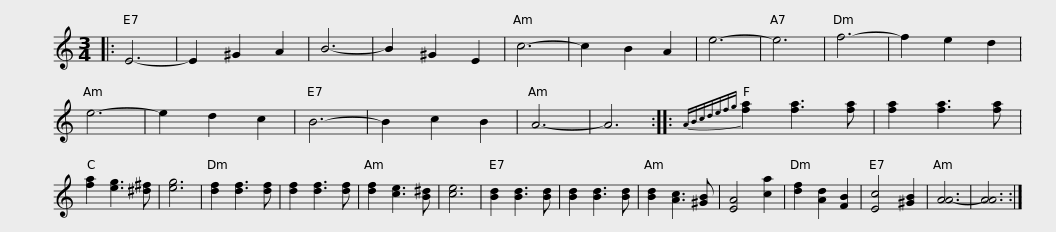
X:1
L:1/8
M:3/4
I:linebreak $
K:C
V:1 treble
V:1
|: E6- | E2 ^G2 A2 | B6- | B2 ^G2 E2 | c6- | %5
 c2 B2 A2 | e6- | e6 | f6- | f2 e2 d2 | %10
 e6- | e2 d2 c2 | B6- | B2 c2 B2 | A6- |$ %15
 A6 ::{ABcdefg} [fa]2 [fa]3 [fa] | [fa]2 [fa]3 [fa] | [fa]2 [eg]3 [^d^f] | [eg]6 | %20
 [df]2 [df]3 [df] | [df]2 [df]3 [df] | [df]2 [ce]3 [B^d] | [ce]6 | [Bd]2 [Bd]3 [Bd] | %25
 [Bd]2 [Bd]3 [Bd] |$ [Bd]2 [Ac]3 [^GB] | [EA]4 [ca]2 | [df]2 [Ad]2 [FB]2 | [Ec]4 [^GB]2 | %30
 [AA-]6 | [AA]6 :| %32
